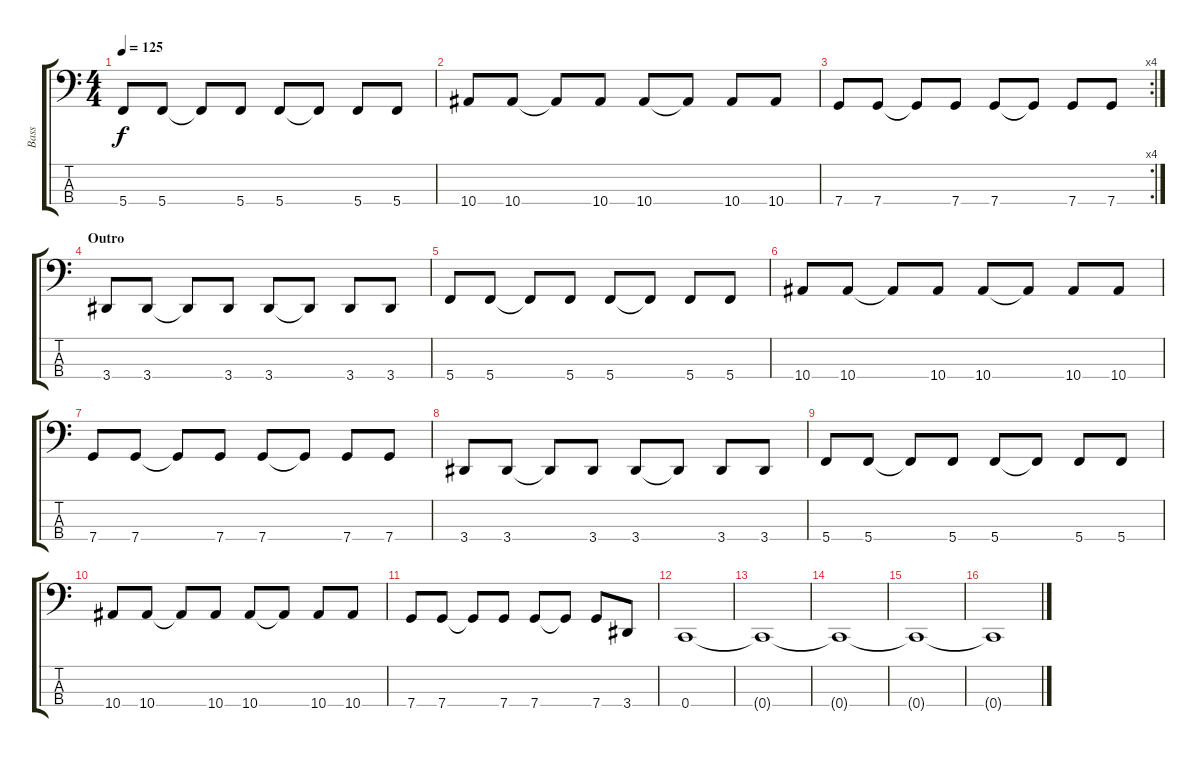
\track ("Bass" "Bass") {instrument electricbasspick}
\staff {score tabs}
\tuning (F2 C2 G1 C1) {hide}
\ts (4 4)
\tempo 125
\clef f4
\ks c
5.4.8{dy f} 5.4.8 5.4{t}.8 5.4.8 5.4.8 5.4{t}.8 5.4.8 5.4.8 |
10.4.8 10.4.8 10.4{t}.8 10.4.8 10.4.8 10.4{t}.8 10.4.8 10.4.8 |
\rc 4
7.4.8 7.4.8 7.4{t}.8 7.4.8 7.4.8 7.4{t}.8 7.4.8 7.4.8 |
\section ("" "Outro")
3.4.8 3.4.8 3.4{t}.8 3.4.8 3.4.8 3.4{t}.8 3.4.8 3.4.8 |
5.4.8 5.4.8 5.4{t}.8 5.4.8 5.4.8 5.4{t}.8 5.4.8 5.4.8 |
10.4.8 10.4.8 10.4{t}.8 10.4.8 10.4.8 10.4{t}.8 10.4.8 10.4.8 |
7.4.8 7.4.8 7.4{t}.8 7.4.8 7.4.8 7.4{t}.8 7.4.8 7.4.8 |
3.4.8 3.4.8 3.4{t}.8 3.4.8 3.4.8 3.4{t}.8 3.4.8 3.4.8 |
5.4.8 5.4.8 5.4{t}.8 5.4.8 5.4.8 5.4{t}.8 5.4.8 5.4.8 |
10.4.8 10.4.8 10.4{t}.8 10.4.8 10.4.8 10.4{t}.8 10.4.8 10.4.8 |
7.4.8 7.4.8 7.4{t}.8 7.4.8 7.4.8 7.4{t}.8 7.4.8 3.4.8 |
0.4.1 |
0.4{t}.1 |
0.4{t}.1 |
0.4{t}.1 |
0.4{t}.1
